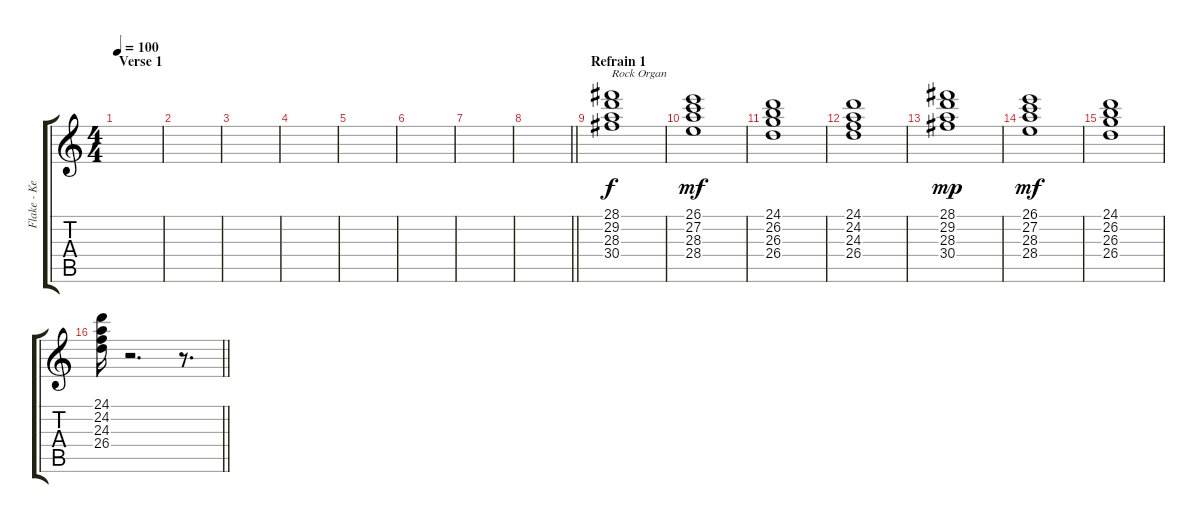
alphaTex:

\track ("Flake - Keys 2" "Flake - Ke") {instrument lead2sawtooth}
\staff {score tabs}
\tuning (D4 A3 F3 C3 G2 D2) {hide}
\ts (4 4)
\section ("" "Verse 1")
\tempo 100
\clef g2
\ks c
|
|
|
|
|
|
|
\barLineRight lightlight
|
\section ("" "Refrain 1")
(28.1 29.2 28.3 30.4).1{txt "Rock Organ" instrument rockorgan} |
(26.1 27.2 28.3 28.4).1{dy mf} |
(24.1 26.2 26.3 26.4).1 |
(24.1 24.2 24.3 26.4).1 |
(28.1 29.2 28.3 30.4).1{dy mp} |
(26.1 27.2 28.3 28.4).1{dy mf} |
(24.1 26.2 26.3 26.4).1 |
\barLineRight lightlight
(24.1 24.2 24.3 26.4).16 r.2{d} r.8{d}
